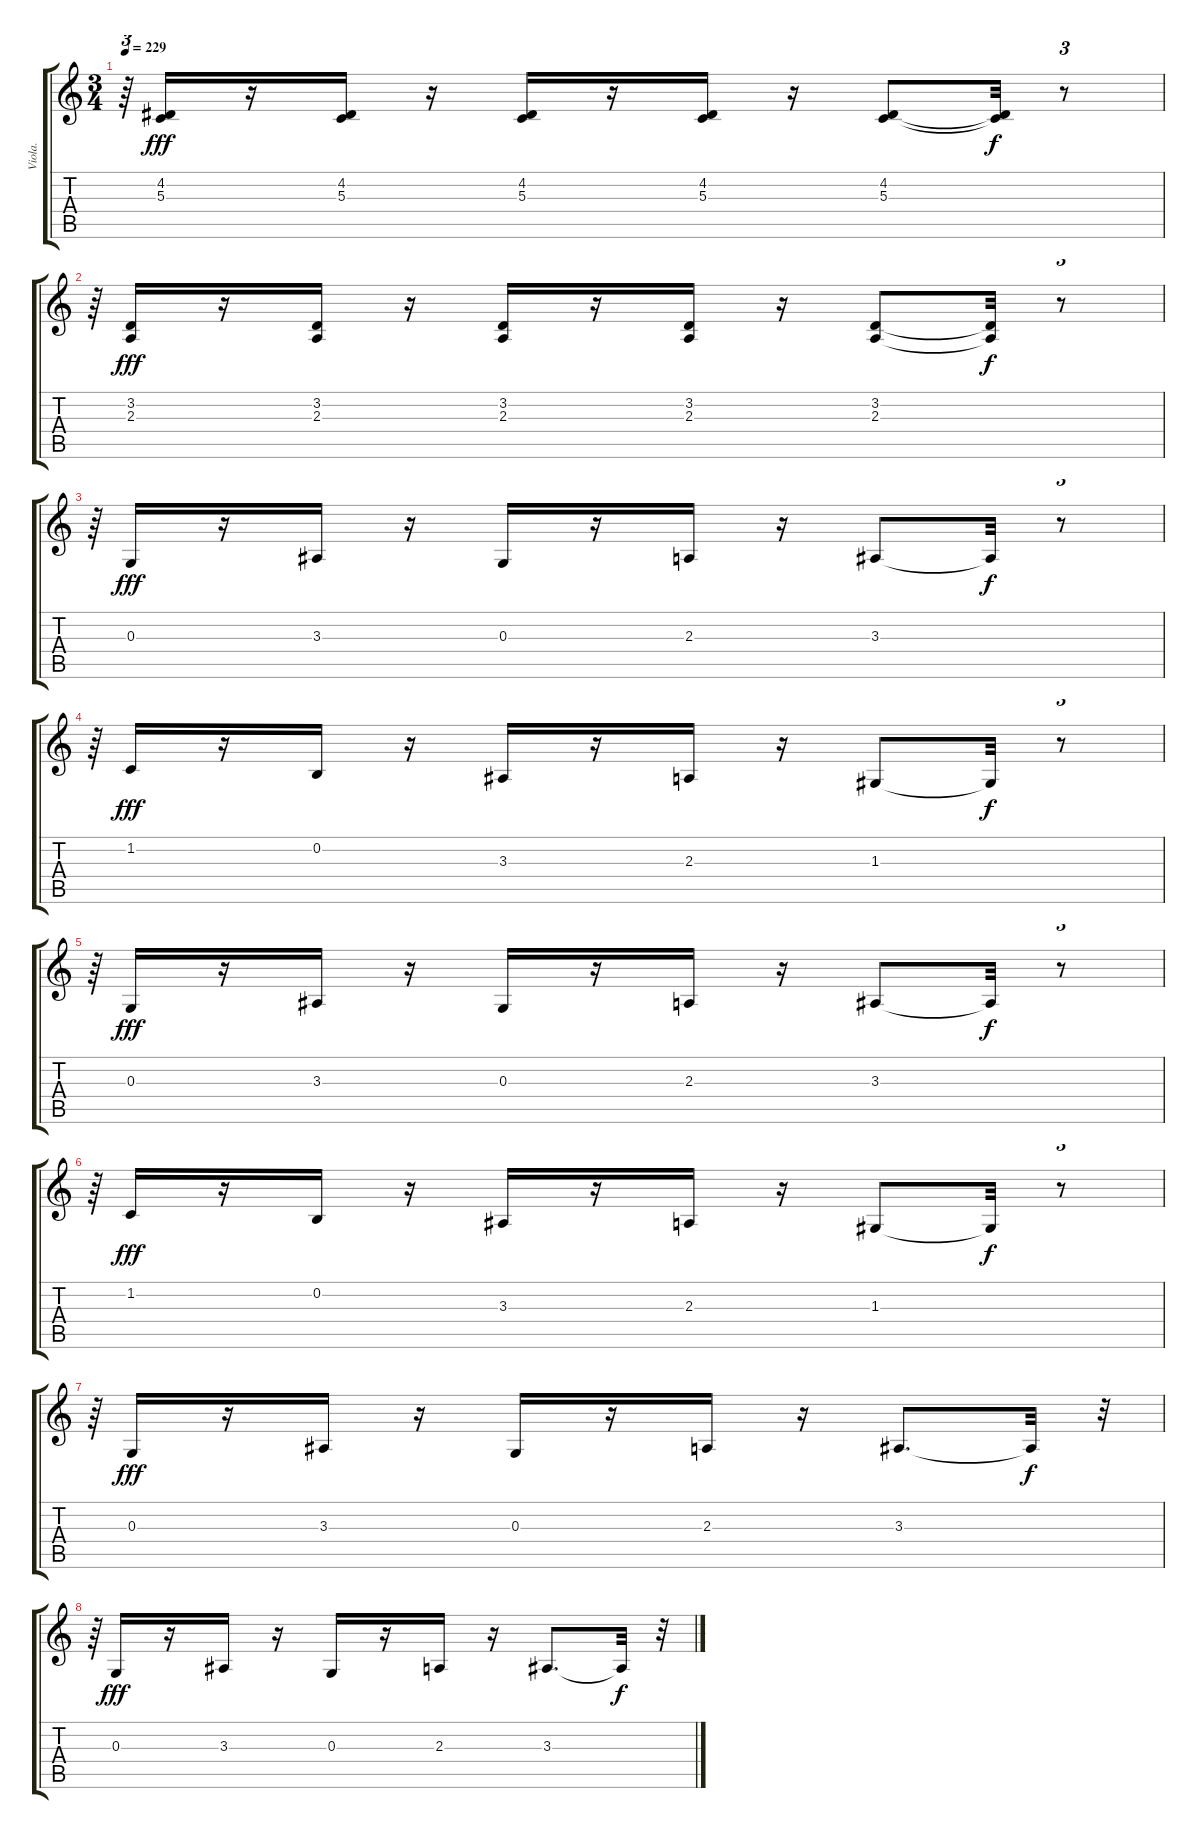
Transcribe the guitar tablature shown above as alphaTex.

\track ("Viola." "Viola.") {instrument stringensemble2}
\staff {score tabs}
\tuning (E4 B3 G3 D3 A2 E2) {hide}
\ts (3 4)
\tempo 229
\clef g2
\ks c
r.64{tu (3 2) dy f} (4.2 5.3).16{dy fff} r.16 (4.2 5.3).16 r.16 (4.2 5.3).16 r.16 (4.2 5.3).16 r.16 (4.2 5.3).8 (4.2{t} 5.3{t}).32{dy f} r.8{tu (3 2)} |
r.64{tu (3 2)} (3.2 2.3).16{dy fff} r.16 (3.2 2.3).16 r.16 (3.2 2.3).16 r.16 (3.2 2.3).16 r.16 (3.2 2.3).8 (3.2{t} 2.3{t}).32{dy f} r.8{tu (3 2)} |
r.64{tu (3 2)} 0.3.16{dy fff} r.16 3.3.16 r.16 0.3.16 r.16 2.3.16 r.16 3.3.8 3.3{t}.32{dy f} r.8{tu (3 2)} |
r.64{tu (3 2)} 1.2.16{dy fff} r.16 0.2.16 r.16 3.3.16 r.16 2.3.16 r.16 1.3.8 1.3{t}.32{dy f} r.8{tu (3 2)} |
r.64{tu (3 2)} 0.3.16{dy fff} r.16 3.3.16 r.16 0.3.16 r.16 2.3.16 r.16 3.3.8 3.3{t}.32{dy f} r.8{tu (3 2)} |
r.64{tu (3 2)} 1.2.16{dy fff} r.16 0.2.16 r.16 3.3.16 r.16 2.3.16 r.16 1.3.8 1.3{t}.32{dy f} r.8{tu (3 2)} |
r.64{tu (3 2)} 0.3.16{dy fff} r.16 3.3.16 r.16 0.3.16 r.16 2.3.16 r.16 3.3.8{d} 3.3{t}.32{dy f} r.32{tu (3 2)} |
r.64{tu (3 2)} 0.3.16{dy fff} r.16 3.3.16 r.16 0.3.16 r.16 2.3.16 r.16 3.3.8{d} 3.3{t}.32{dy f} r.32{tu (3 2)}
